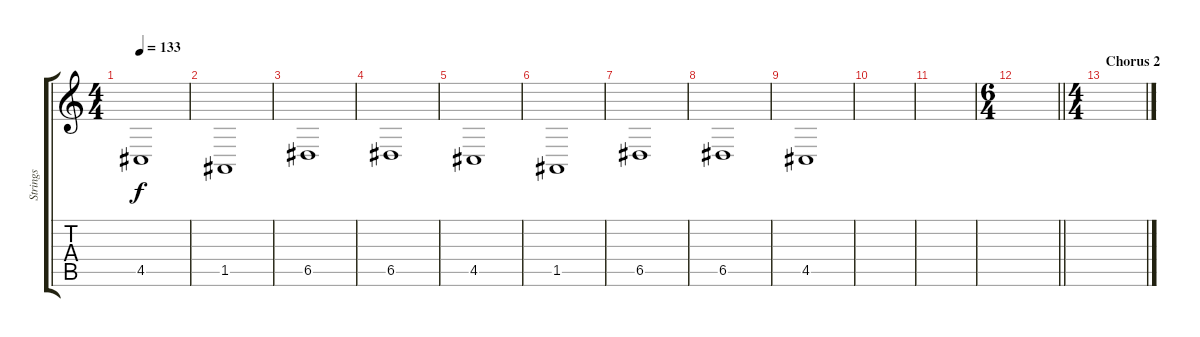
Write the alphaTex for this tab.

\track ("Strings" "Strings") {instrument stringensemble1}
\staff {score tabs}
\tuning (E4 B3 G3 D3 A2 E2) {hide}
\ts (4 4)
\tempo 133
\clef g2
\ks c
4.5.1{dy f} |
1.5.1 |
6.5.1 |
6.5.1 |
4.5.1 |
1.5.1 |
6.5.1 |
6.5.1 |
4.5.1 |
|
|
\ts (6 4)
\barLineRight lightlight
|
\ts (4 4)
\section ("" "Chorus 2")
